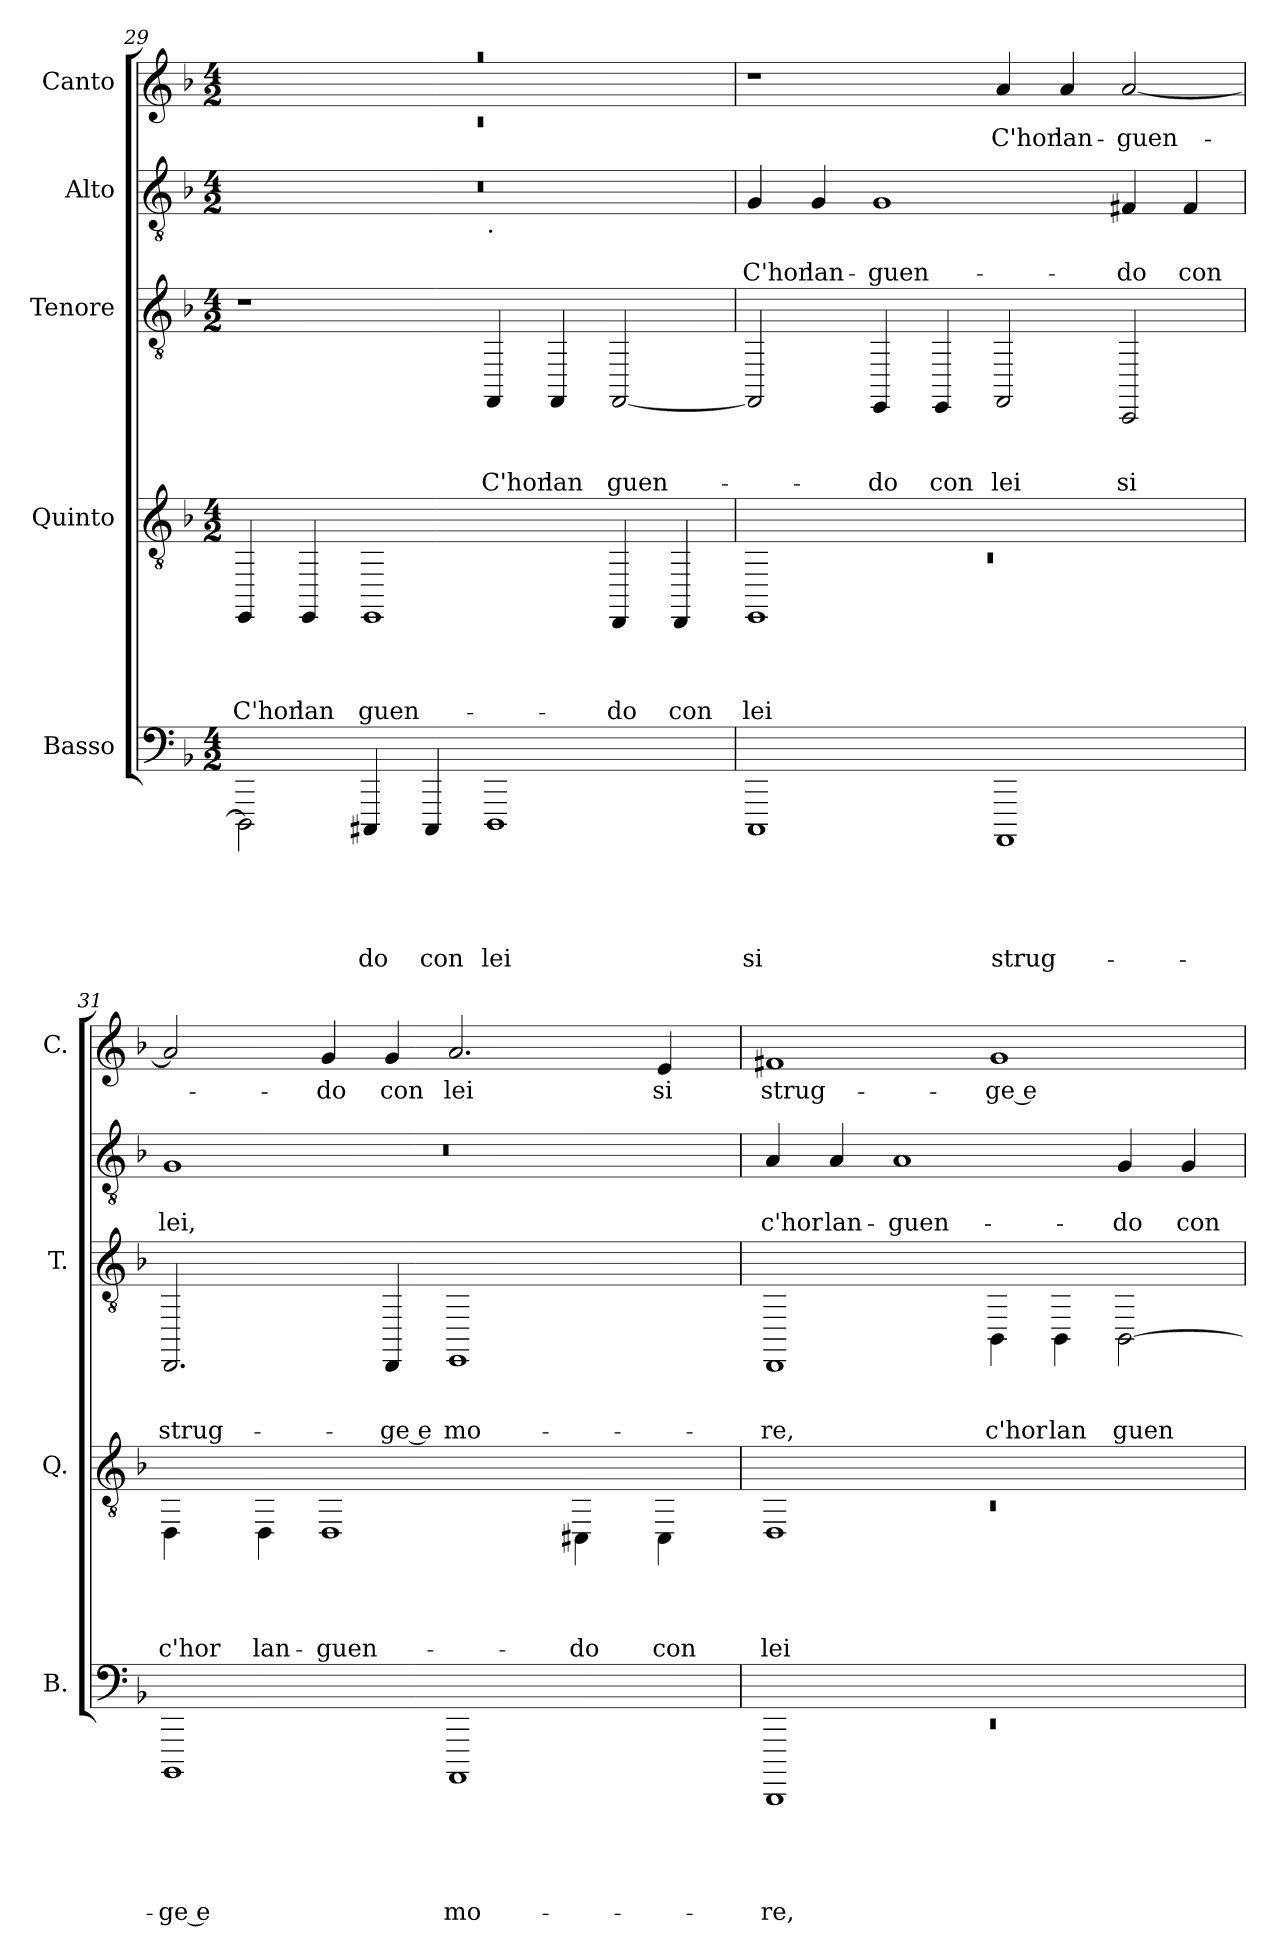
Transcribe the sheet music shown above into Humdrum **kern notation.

**kern	**text	**text	**text	**text	**text	**kern	**text	**text	**text	**text	**kern	**text	**text	**text	**kern	**text	**text	**kern	**text
*part5	*part5	*part5	*part5	*part5	*part5	*part4	*part4	*part4	*part4	*part4	*part3	*part3	*part3	*part3	*part2	*part2	*part2	*part1	*part1
*staff5	*staff5	*staff5	*staff5	*staff5	*staff5	*staff4	*staff4	*staff4	*staff4	*staff4	*staff3	*staff3	*staff3	*staff3	*staff2	*staff2	*staff2	*staff1	*staff1
*I"Basso	*	*	*	*	*	*I"Quinto	*	*	*	*	*I"Tenore	*	*	*	*I"Alto	*	*	*I"Canto	*
*I'B.	*	*	*	*	*	*I'Q.	*	*	*	*	*I'T.	*	*	*	*	*	*	*I'C.	*
*clefF4	*	*	*	*	*	*clefGv2	*	*	*	*	*clefGv2	*	*	*	*clefGv2	*	*	*clefG2	*
*k[b-]	*	*	*	*	*	*k[b-]	*	*	*	*	*k[b-]	*	*	*	*k[b-]	*	*	*k[b-]	*
*F:	*	*	*	*	*	*F:	*	*	*	*	*F:	*	*	*	*F:	*	*	*F:	*
*M4/2	*	*	*	*	*	*M4/2	*	*	*	*	*M4/2	*	*	*	*M4/2	*	*	*M4/2	*
=29	=29	=29	=29	=29	=29	=29	=29	=29	=29	=29	=29	=29	=29	=29	=29	=29	=29	=29	=29
*	*	*	*	*	*	*	*	*	*	*	*	*	*	*	*	*	*	*^	*
!	!	!	!	!	!	!	!	!	!	!LO:LY:b	!	!	!	!	!	!	!	!LO:N:vis=1	!LO:N:vis=1	!
*	*	*	*	*	*	*	*	*	*	*	*	*	*	*	*^	*	*	*	*	*
2DDD\]	.	.	.	.	.	4EEE/	.	.	.	C'hor	1r	.	.	.	0r	1ryy	.	.	0raa	0rc	.
!	!	!	!	!	!	!	!	!	!	!LO:LY:b	!	!	!	!	!	!	!	!	!	!	!
.	.	.	.	.	.	4EEE/	.	.	.	lan	.	.	.	.	.	.	.	.	.	.	.
!	!	!	!	!	!LO:LY:b	!	!	!	!	!LO:LY:b	!	!	!	!	!	!	!	!	!	!	!
4CCC#X/	.	.	.	.	-do	1EEE	.	.	.	guen-	.	.	.	.	.	.	.	.	.	.	.
!	!	!	!	!	!LO:LY:b	!	!	!	!	!	!	!	!	!	!	!	!	!	!	!	!
4CCC#/	.	.	.	.	con	.	.	.	.	.	.	.	.	.	.	.	.	.	.	.	.
!	!	!	!	!	!	!	!	!	!	!	!	!	!	!	!	!LO:TX:b:t=.	!	!	!	!	!
!	!	!	!	!	!LO:LY:b	!	!	!	!	!	!	!	!	!LO:LY:b	!	!	!	!	!	!	!
1DDD	.	.	.	.	lei	.	.	.	.	.	4FFF/	.	.	C'hor	.	1ryy	.	.	.	.	.
!	!	!	!	!	!	!	!	!	!	!	!	!	!	!LO:LY:b	!	!	!	!	!	!	!
.	.	.	.	.	.	.	.	.	.	.	4FFF/	.	.	lan	.	.	.	.	.	.	.
!	!	!	!	!	!	!	!	!	!	!LO:LY:b	!	!	!	!LO:LY:b	!	!	!	!	!	!	!
.	.	.	.	.	.	4DDD/	.	.	.	-do	[<2FFF/	.	.	guen-	.	.	.	.	.	.	.
!	!	!	!	!	!	!	!	!	!	!LO:LY:b	!	!	!	!	!	!	!	!	!	!	!
.	.	.	.	.	.	4DDD/	.	.	.	con	.	.	.	.	.	.	.	.	.	.	.
*	*	*	*	*	*	*	*	*	*	*	*	*	*	*	*	*	*	*	*v	*v	*
=30	=30	=30	=30	=30	=30	=30	=30	=30	=30	=30	=30	=30	=30	=30	=30	=30	=30	=30	=30	=30
*	*	*	*	*	*	*^	*	*	*	*	*	*	*	*	*	*	*	*	*	*
!	!	!	!	!	!LO:LY:b	!	!LO:N:vis=1	!	!	!	!LO:LY:b	!	!	!	!	!	!	!	!LO:LY:b	!	!
*	*	*	*	*	*	*	*	*	*	*	*	*	*	*	*	*v	*v	*	*	*	*
1CCC	.	.	.	.	si	1EEE	0rC	.	.	.	lei	2FFF/]	.	.	.	4G/	.	C'hor	1r	.
!	!	!	!	!	!	!	!	!	!	!	!	!	!	!	!	!	!	!LO:LY:b	!	!
.	.	.	.	.	.	.	.	.	.	.	.	.	.	.	.	4G/	.	lan-	.	.
!	!	!	!	!	!	!	!	!	!	!	!	!	!	!	!LO:LY:b	!	!	!LO:LY:b:rj	!	!
.	.	.	.	.	.	.	.	.	.	.	.	4EEE/	.	.	-do	1G	.	-guen-	.	.
!	!	!	!	!	!	!	!	!	!	!	!	!	!	!	!LO:LY:b	!	!	!	!	!
.	.	.	.	.	.	.	.	.	.	.	.	4EEE/	.	.	con	.	.	.	.	.
!	!	!	!	!	!LO:LY:b	!	!	!	!	!	!	!	!	!	!LO:LY:b	!	!	!	!	!LO:LY:b
1AAAA	.	.	.	.	strug-	1ryy	.	.	.	.	.	2FFF/	.	.	lei	.	.	.	4a/	C'hor
!	!	!	!	!	!	!	!	!	!	!	!	!	!	!	!	!	!	!	!	!LO:LY:b
.	.	.	.	.	.	.	.	.	.	.	.	.	.	.	.	.	.	.	4a/	lan-
!	!	!	!	!	!	!	!	!	!	!	!	!	!	!	!LO:LY:b	!	!	!LO:LY:b	!	!LO:LY:b
.	.	.	.	.	.	.	.	.	.	.	.	2CCC/	.	.	si	4F#X/	.	-do	[<2a/	-guen-
!	!	!	!	!	!	!	!	!	!	!	!	!	!	!	!	!	!	!LO:LY:b	!	!
.	.	.	.	.	.	.	.	.	.	.	.	.	.	.	.	4F#/	.	con	.	.
*	*	*	*	*	*	*v	*v	*	*	*	*	*	*	*	*	*	*	*	*	*
!!LO:LB:g=z
=31	=31	=31	=31	=31	=31	=31	=31	=31	=31	=31	=31	=31	=31	=31	=31	=31	=31	=31	=31
*	*	*	*	*	*	*	*	*	*	*	*	*	*	*	*^	*	*	*	*
*	*	*	*	*	*	*	*	*	*	*	*	*	*	*	*	*^	*	*	*	*
!	!	!	!	!	!LO:LY:b:rj	!	!	!	!	!LO:LY:b	!	!	!	!LO:LY:b	!	!	!LO:N:vis=1	!	!LO:LY:b	!	!
1BBBB-	.	.	.	.	-ge e	4DD\	.	.	.	c'hor	2.DDD/	.	.	strug-	8ryy	1G	0r	.	lei,	2a/]	.
.	.	.	.	.	.	.	.	.	.	.	.	.	.	.	32ryy	.	.	.	.	.	.
.	.	.	.	.	.	.	.	.	.	.	.	.	.	.	1ryy	.	.	.	.	.	.
!	!	!	!	!	!	!	!	!	!	!LO:LY:b	!	!	!	!	!	!	!	!	!	!	!
.	.	.	.	.	.	4DD\	.	.	.	lan-	.	.	.	.	.	.	.	.	.	.	.
!	!	!	!	!	!	!	!	!	!	!LO:LY:b	!	!	!	!	!	!	!	!	!	!	!LO:LY:b
.	.	.	.	.	.	1DD	.	.	.	-guen-	.	.	.	.	.	.	.	.	.	4g/	-do
!	!	!	!	!	!	!	!	!	!	!	!	!	!	!LO:LY:b:rj	!	!	!	!	!	!	!LO:LY:b
.	.	.	.	.	.	.	.	.	.	.	4DDD/	.	.	-ge e	.	.	.	.	.	4g/	con
!	!	!	!	!	!LO:LY:b	!	!	!	!	!	!	!	!	!LO:LY:b	!	!	!	!	!	!	!LO:LY:b
1AAAA	.	.	.	.	mo-	.	.	.	.	.	1EEE	.	.	mo-	.	1ryy	.	.	.	2.a/	lei
.	.	.	.	.	.	.	.	.	.	.	.	.	.	.	2ryy	.	.	.	.	.	.
!	!	!	!	!	!	!	!	!	!	!LO:LY:b:rj	!	!	!	!	!	!	!	!	!	!	!
.	.	.	.	.	.	4CC#X\	.	.	.	-do	.	.	.	.	.	.	.	.	.	.	.
.	.	.	.	.	.	.	.	.	.	.	.	.	.	.	4ryy	.	.	.	.	.	.
!	!	!	!	!	!	!	!	!	!	!LO:LY:b	!	!	!	!	!	!	!	!	!	!	!LO:LY:b
.	.	.	.	.	.	4CC#\	.	.	.	con	.	.	.	.	.	.	.	.	.	4e/	si
.	.	.	.	.	.	.	.	.	.	.	.	.	.	.	16.ryy	.	.	.	.	.	.
*	*	*	*	*	*	*	*	*	*	*	*	*	*	*	*v	*v	*v	*	*	*	*
=32	=32	=32	=32	=32	=32	=32	=32	=32	=32	=32	=32	=32	=32	=32	=32	=32	=32	=32	=32
*^	*	*	*	*	*	*^	*	*	*	*	*	*	*	*	*	*	*	*	*
!	!LO:N:vis=1	!	!	!	!	!LO:LY:b	!	!LO:N:vis=1	!	!	!	!LO:LY:b	!	!	!	!LO:LY:b	!	!	!LO:LY:b	!	!LO:LY:b
1DDDD	0rEE	.	.	.	.	-re,	1DD	0rC	.	.	.	lei	1DDD	.	.	-re,	4A/	.	c'hor	1f#X	strug-
!	!	!	!	!	!	!	!	!	!	!	!	!	!	!	!	!	!	!	!LO:LY:b	!	!
.	.	.	.	.	.	.	.	.	.	.	.	.	.	.	.	.	4A/	.	lan-	.	.
!	!	!	!	!	!	!	!	!	!	!	!	!	!	!	!	!	!	!	!LO:LY:b:rj	!	!
.	.	.	.	.	.	.	.	.	.	.	.	.	.	.	.	.	1A	.	-guen-	.	.
!	!	!	!	!	!	!	!	!	!	!	!	!	!	!	!	!LO:LY:b	!	!	!	!	!LO:LY:b:rj
1ryy	.	.	.	.	.	.	1ryy	.	.	.	.	.	4BBB-\	.	.	c'hor	.	.	.	1g	-ge e
!	!	!	!	!	!	!	!	!	!	!	!	!	!	!	!	!LO:LY:b	!	!	!	!	!
.	.	.	.	.	.	.	.	.	.	.	.	.	4BBB-\	.	.	lan	.	.	.	.	.
!	!	!	!	!	!	!	!	!	!	!	!	!	!	!	!	!LO:LY:b	!	!	!LO:LY:b	!	!
.	.	.	.	.	.	.	.	.	.	.	.	.	[>2BBB-\	.	.	guen-	4G/	.	-do	.	.
!	!	!	!	!	!	!	!	!	!	!	!	!	!	!	!	!	!	!	!LO:LY:b	!	!
.	.	.	.	.	.	.	.	.	.	.	.	.	.	.	.	.	4G/	.	con	.	.
*v	*v	*	*	*	*	*	*	*	*	*	*	*	*	*	*	*	*	*	*	*	*
*	*	*	*	*	*	*v	*v	*	*	*	*	*	*	*	*	*	*	*	*	*
=	=	=	=	=	=	=	=	=	=	=	=	=	=	=	=	=	=	=	=
*-	*-	*-	*-	*-	*-	*-	*-	*-	*-	*-	*-	*-	*-	*-	*-	*-	*-	*-	*-
